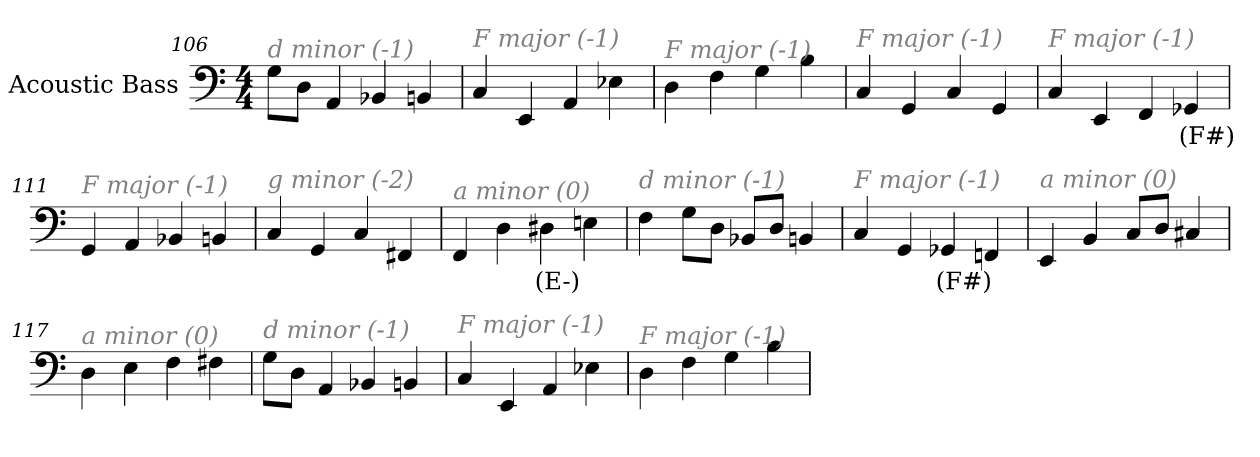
**kern	**text
*part1	*part1
*staff1	*staff1
*I"Acoustic Bass	*
*clefF4	*
*ITrd7c12	*
*k[]	*
*C:	*
*M4/4	*
=106	=106
!LO:TX:i:color=#808080:t=d minor (-1)	!
8GGL	.
8DDJ	.
4AAA	.
4BBB-X	.
4BBBn	.
=107	=107
!LO:TX:i:color=#808080:t=F major (-1)	!
4CC	.
4EEE	.
4AAA	.
4EE-X	.
=108	=108
!LO:TX:i:color=#808080:t=F major (-1)	!
4DD	.
4FF	.
4GG	.
4BB	.
=109	=109
!LO:TX:i:color=#808080:t=F major (-1)	!
4CC	.
4GGG	.
4CC	.
4GGG	.
=110	=110
!LO:TX:i:color=#808080:t=F major (-1)	!
4CC	.
4EEE	.
4FFF	.
4GGG-Xi	(F#)
=111	=111
!LO:TX:i:color=#808080:t=F major (-1)	!
4GGG	.
4AAA	.
4BBB-X	.
4BBBn	.
=112	=112
!LO:TX:i:color=#808080:t=g minor (-2)	!
4CC	.
4GGG	.
4CC	.
4FFF#X	.
=113	=113
!LO:TX:i:color=#808080:t=a minor (0)	!
4FFF	.
4DD	.
4DD#Xi	(E-)
4EEn	.
=114	=114
!LO:TX:i:color=#808080:t=d minor (-1)	!
4FF	.
8GGL	.
8DDJ	.
8BBB-XL	.
8DDJ	.
4BBBn	.
=115	=115
!LO:TX:i:color=#808080:t=F major (-1)	!
4CC	.
4GGG	.
4GGG-Xi	(F#)
4FFFn	.
=116	=116
!LO:TX:i:color=#808080:t=a minor (0)	!
4EEE	.
4BBB	.
8CCL	.
8DDJ	.
4CC#X	.
=117	=117
!LO:TX:i:color=#808080:t=a minor (0)	!
4DD	.
4EE	.
4FF	.
4FF#X	.
=118	=118
!LO:TX:i:color=#808080:t=d minor (-1)	!
8GGL	.
8DDJ	.
4AAA	.
4BBB-X	.
4BBBn	.
=119	=119
!LO:TX:i:color=#808080:t=F major (-1)	!
4CC	.
4EEE	.
4AAA	.
4EE-X	.
=120	=120
!LO:TX:i:color=#808080:t=F major (-1)	!
4DD	.
4FF	.
4GG	.
4BB	.
=	=
*-	*-
